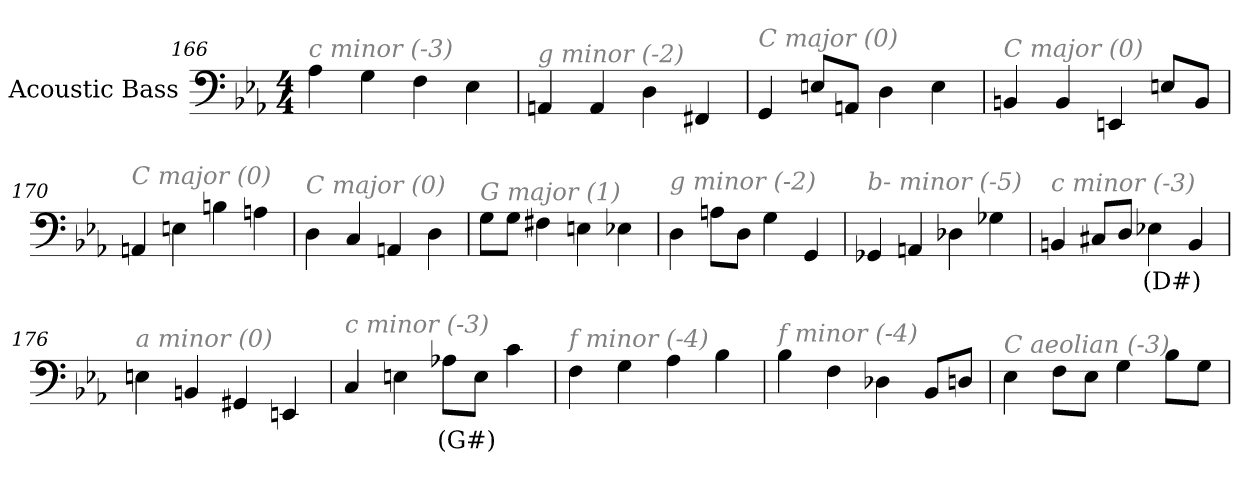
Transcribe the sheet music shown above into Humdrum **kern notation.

**kern	**text
*part1	*part1
*staff1	*staff1
*I"Acoustic Bass	*
*clefF4	*
*ITrd7c12	*
*k[b-e-a-]	*
*E-:	*
*M4/4	*
=166	=166
!LO:TX:i:color=#808080:t=c minor (-3)	!
4AA-	.
4GG	.
4FF	.
4EE-	.
=167	=167
!LO:TX:i:color=#808080:t=g minor (-2)	!
4AAAn	.
4AAA	.
4DD	.
4FFF#X	.
=168	=168
!LO:TX:i:color=#808080:t=C major (0)	!
4GGG	.
8EEnL	.
8AAAnJ	.
4DD	.
4EE	.
=169	=169
!LO:TX:i:color=#808080:t=C major (0)	!
4BBBn	.
4BBB	.
4EEEn	.
8EEnL	.
8BBBJ	.
=170	=170
!LO:TX:i:color=#808080:t=C major (0)	!
4AAAn	.
4EEn	.
4BBn	.
4AAn	.
=171	=171
!LO:TX:i:color=#808080:t=C major (0)	!
4DD	.
4CC	.
4AAAn	.
4DD	.
=172	=172
!LO:TX:i:color=#808080:t=G major (1)	!
8GGL	.
8GGJ	.
4FF#X	.
4EEn	.
4EE-X	.
=173	=173
!LO:TX:i:color=#808080:t=g minor (-2)	!
4DD	.
8AAnL	.
8DDJ	.
4GG	.
4GGG	.
=174	=174
!LO:TX:i:color=#808080:t=b- minor (-5)	!
4GGG-X	.
4AAAn	.
4DD-X	.
4GG-X	.
=175	=175
!LO:TX:i:color=#808080:t=c minor (-3)	!
4BBBn	.
8CC#XL	.
8DDJ	.
4EE-Xi	(D#)
4BBB	.
=176	=176
!LO:TX:i:color=#808080:t=a minor (0)	!
4EEn	.
4BBBn	.
4GGG#X	.
4EEEn	.
=177	=177
!LO:TX:i:color=#808080:t=c minor (-3)	!
4CC	.
4EEn	.
8AA-XiL	(G#)
8EEJ	.
4C	.
=178	=178
!LO:TX:i:color=#808080:t=f minor (-4)	!
4FF	.
4GG	.
4AA-	.
4BB-	.
=179	=179
!LO:TX:i:color=#808080:t=f minor (-4)	!
4BB-	.
4FF	.
4DD-X	.
8BBB-L	.
8DDnJ	.
=180	=180
!LO:TX:i:color=#808080:t=C aeolian (-3)	!
4EE-	.
8FFL	.
8EE-J	.
4GG	.
8BB-L	.
8GGJ	.
=	=
*-	*-
